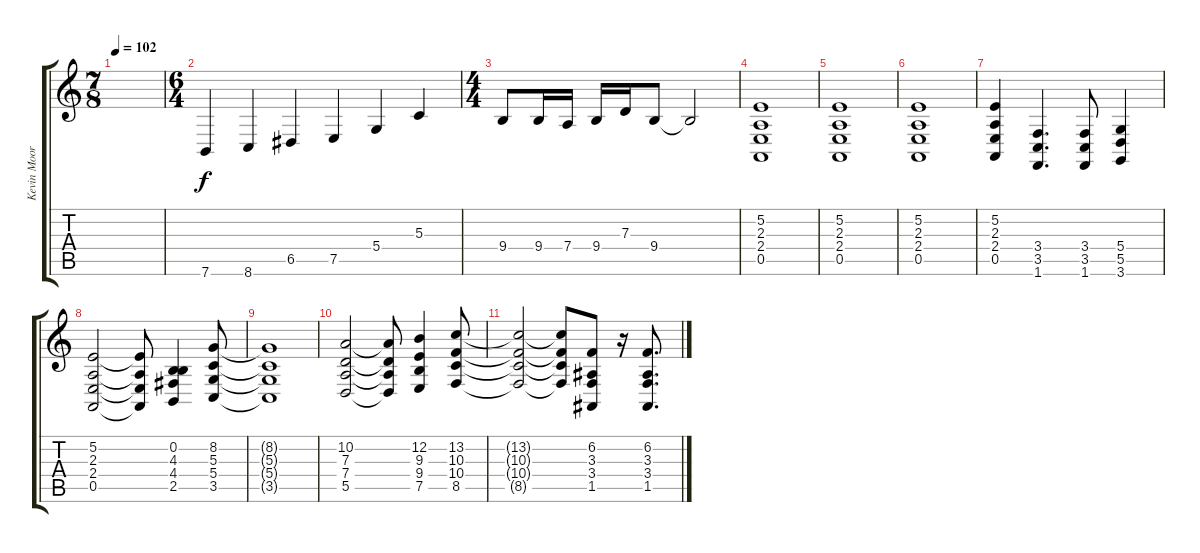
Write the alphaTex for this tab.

\track ("Kevin Moore Keyboard Back Channel" "Kevin Moor") {instrument pad1newage}
\staff {score tabs}
\tuning (E4 B3 G3 D3 A2 E2) {hide}
\ts (7 8)
\tempo 102
\clef g2
\ks c
|
\ts (6 4)
7.6.4{volume 15 instrument stringensemble1} 8.6.4 6.5.4 7.5.4 5.4.4 5.3.4 |
\ts (4 4)
9.4.8 9.4.16 7.4.16 9.4.16 7.3.16 9.4.8 9.4{t}.2 |
(5.2 2.3 2.4 0.5).1{volume 13} |
(5.2 2.3 2.4 0.5).1 |
(5.2 2.3 2.4 0.5).1 |
(5.2 2.3 2.4 0.5).4 (3.4 3.5 1.6).4{d} (3.4 3.5 1.6).8 (5.4 5.5 3.6).4 |
(5.2 2.3 2.4 0.5).2 (5.2{t} 2.3{t} 2.4{t} 0.5{t}).8 (0.2 4.3 4.4 2.5).4 (8.2 5.3 5.4 3.5).8 |
(8.2{t} 5.3{t} 5.4{t} 3.5{t}).1 |
(10.2 7.3 7.4 5.5).2 (10.2{t} 7.3{t} 7.4{t} 5.5{t}).8 (12.2 9.3 9.4 7.5).4 (13.2 10.3 10.4 8.5).8 |
(13.2{t} 10.3{t} 10.4{t} 8.5{t}).2 (13.2{t} 10.3{t} 10.4{t} 8.5{t}).8 (6.2 3.3 3.4 1.5).8 r.16 (6.2 3.3 3.4 1.5).8{d}
